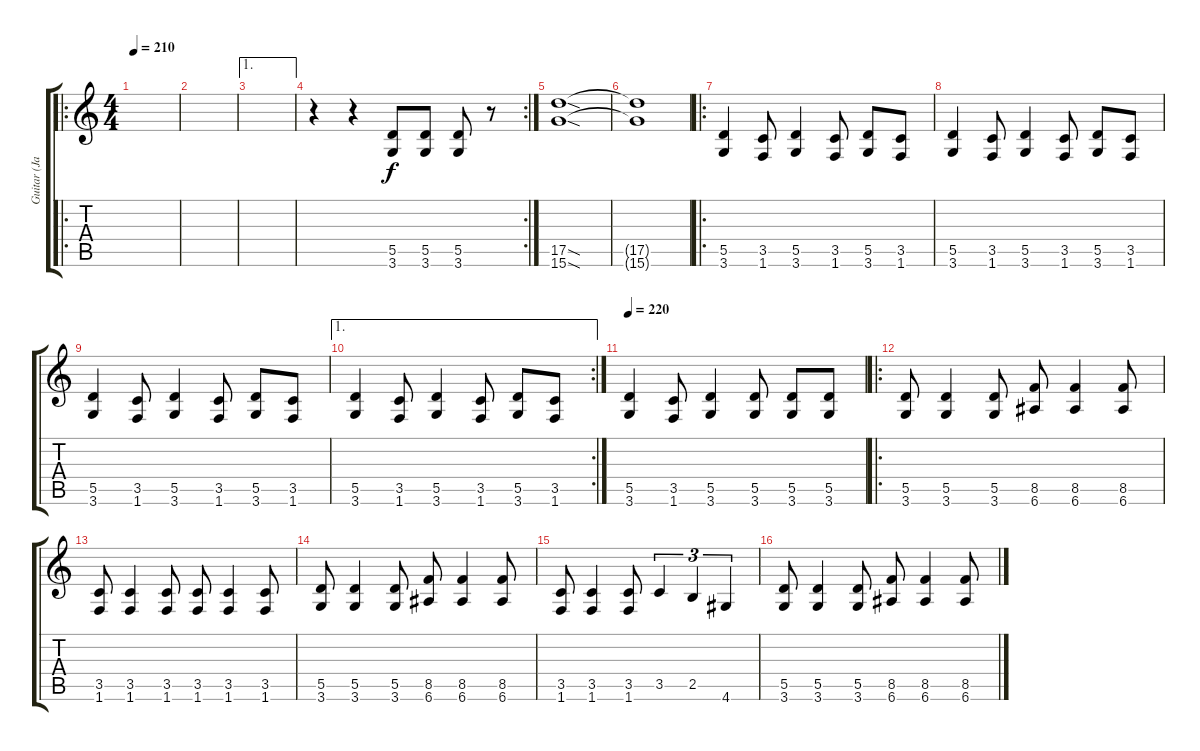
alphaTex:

\track ("Guitar (Janne)" "Guitar (Ja") {instrument distortionguitar}
\staff {score tabs}
\tuning (E4 B3 G3 D3 A2 E2) {hide}
\ro
\ts (4 4)
\tempo 210
\clef g2
\ks c
|
|
\ae 1
|
\rc 2
r.4 r.4 (5.5 3.6).8 (5.5 3.6).8 (5.5 3.6).8 r.8 |
(17.5{sod} 15.6{sod}).1 |
(17.5{t} 15.6{t}).1 |
\ro
(5.5 3.6).4 (3.5 1.6).8 (5.5 3.6).4 (3.5 1.6).8 (5.5 3.6).8 (3.5 1.6).8 |
(5.5 3.6).4 (3.5 1.6).8 (5.5 3.6).4 (3.5 1.6).8 (5.5 3.6).8 (3.5 1.6).8 |
(5.5 3.6).4 (3.5 1.6).8 (5.5 3.6).4 (3.5 1.6).8 (5.5 3.6).8 (3.5 1.6).8 |
\ae 1
\rc 2
(5.5 3.6).4 (3.5 1.6).8 (5.5 3.6).4 (3.5 1.6).8 (5.5 3.6).8 (3.5 1.6).8 |
\tempo 220
(5.5 3.6).4 (3.5 1.6).8 (5.5 3.6).4 (5.5 3.6).8 (5.5 3.6).8 (5.5 3.6).8 |
\ro
(5.5 3.6).8 (5.5 3.6).4 (5.5 3.6).8 (8.5 6.6).8 (8.5 6.6).4 (8.5 6.6).8 |
(3.5 1.6).8 (3.5 1.6).4 (3.5 1.6).8 (3.5 1.6).8 (3.5 1.6).4 (3.5 1.6).8 |
(5.5 3.6).8 (5.5 3.6).4 (5.5 3.6).8 (8.5 6.6).8 (8.5 6.6).4 (8.5 6.6).8 |
(3.5 1.6).8 (3.5 1.6).4 (3.5 1.6).8 3.5.4{tu (3 2)} 2.5.4{tu (3 2)} 4.6.4{tu (3 2)} |
(5.5 3.6).8 (5.5 3.6).4 (5.5 3.6).8 (8.5 6.6).8 (8.5 6.6).4 (8.5 6.6).8
